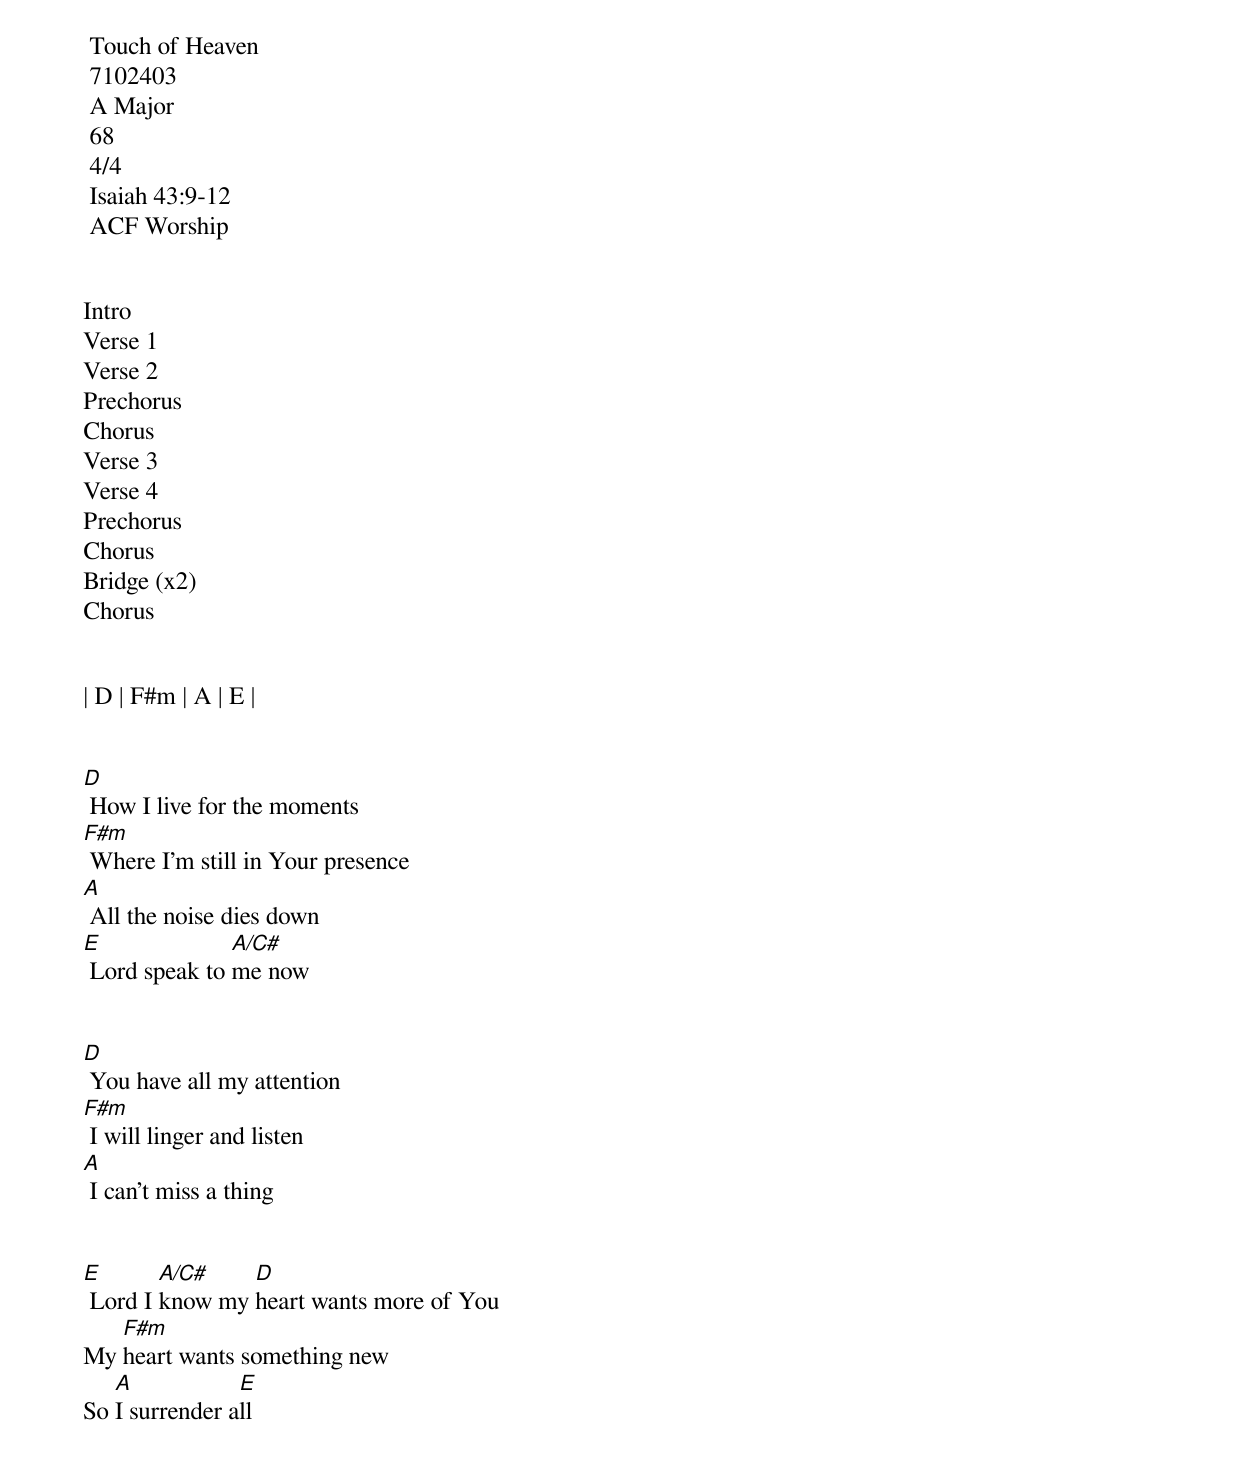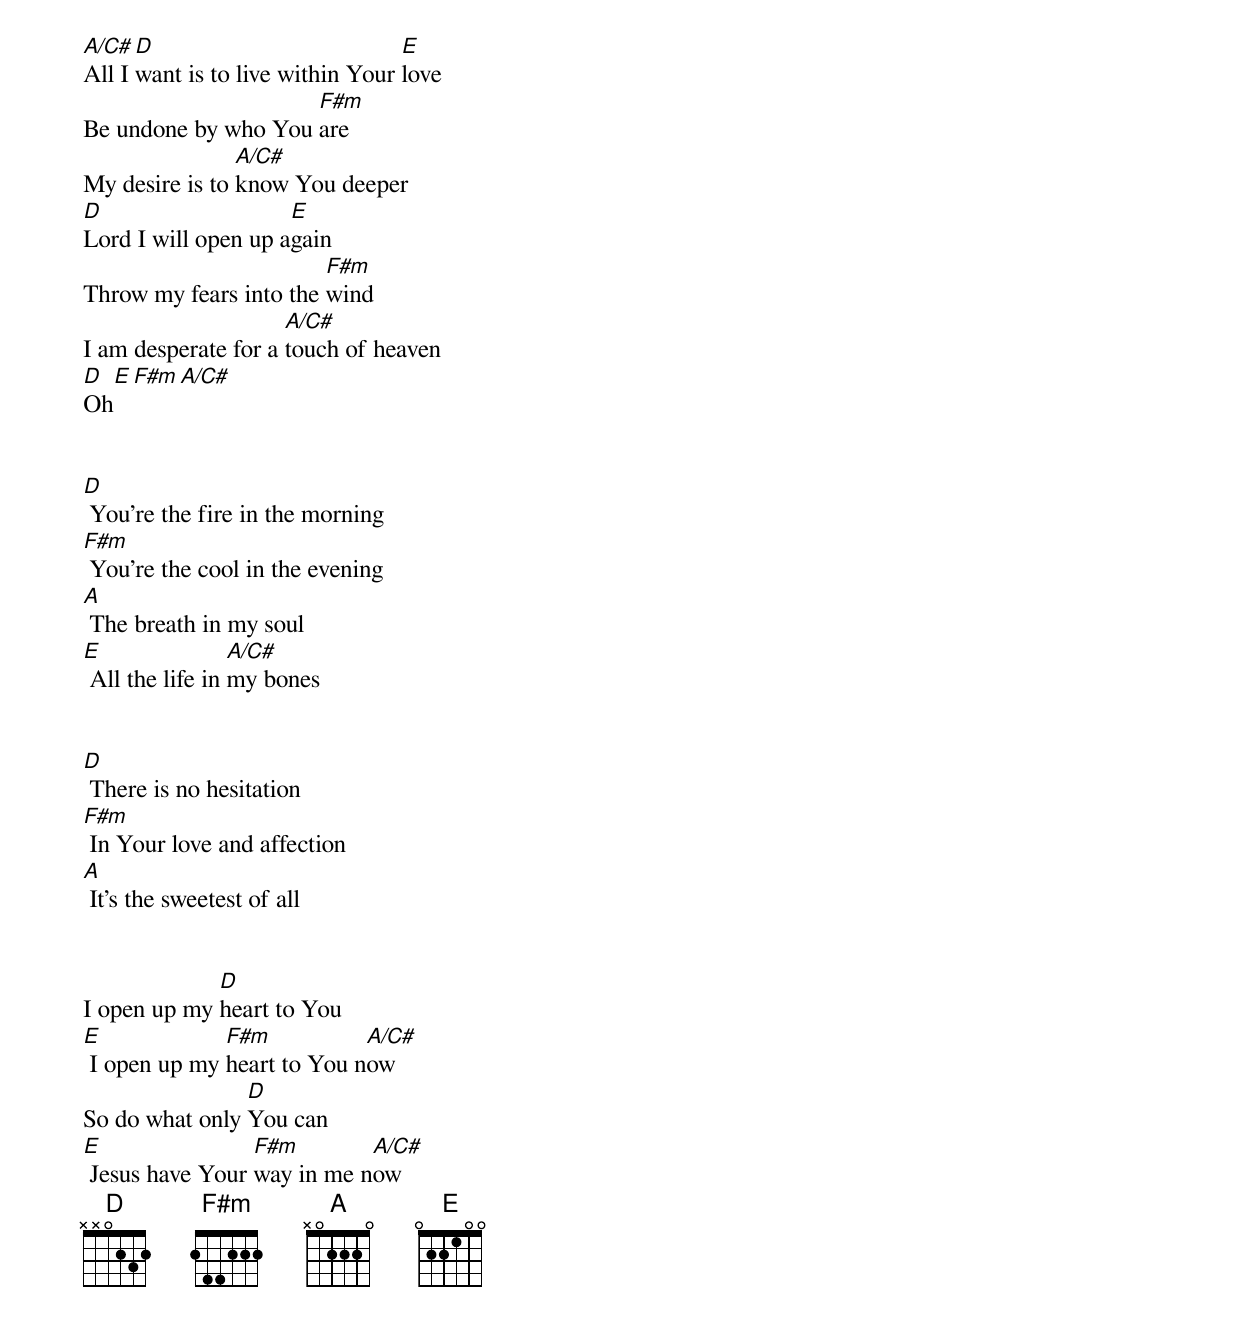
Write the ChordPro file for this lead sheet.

<song> Touch of Heaven
<ccli> 7102403
<key> A Major
<bpm> 68
<signature> 4/4
<verse> Isaiah 43:9-12
<arranger> ACF Worship

<order>
Intro
Verse 1
Verse 2
Prechorus
Chorus
Verse 3
Verse 4
Prechorus
Chorus
Bridge (x2)
Chorus

<Intro>
| D | F#m | A | E |

<Verse 1>
[D] How I live for the moments
[F#m] Where I'm still in Your presence
[A] All the noise dies down
[E] Lord speak to [A/C#]me now

<Verse 2>
[D] You have all my attention
[F#m] I will linger and listen
[A] I can't miss a thing

<Prechorus>
[E] Lord I [A/C#]know my [D]heart wants more of You
My [F#m]heart wants something new
So [A]I surrender a[E]ll

<Chorus>
[A/C#]All I [D]want is to live within Your [E]love
Be undone by who You [F#m]are
My desire is to [A/C#]know You deeper
[D]Lord I will open up a[E]gain
Throw my fears into the [F#m]wind
I am desperate for a [A/C#]touch of heaven
[D]Oh[E][F#m][A/C#]

<Verse 3>
[D] You're the fire in the morning
[F#m] You're the cool in the evening
[A] The breath in my soul
[E] All the life in [A/C#]my bones

<Verse 4>
[D] There is no hesitation
[F#m] In Your love and affection
[A] It's the sweetest of all

<Bridge>
I open up my [D]heart to You
[E] I open up my [F#m]heart to You n[A/C#]ow
So do what only [D]You can
[E] Jesus have Your [F#m]way in me n[A/C#]ow
